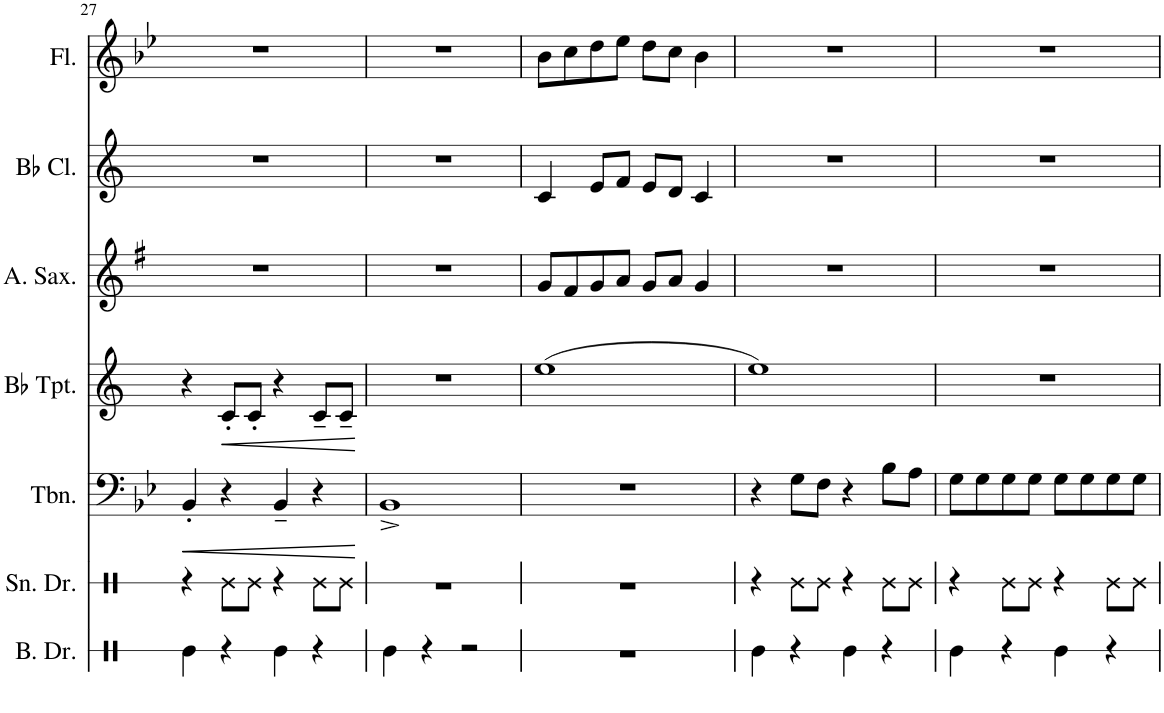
**kern	**kern	**kern	**dynam	**kern	**dynam	**kern	**kern	**kern
*part7	*part6	*part5	*part5	*part4	*part4	*part3	*part2	*part1
*staff7	*staff6	*staff5	*staff5	*staff4	*staff4	*staff3	*staff2	*staff1
*I"Bass Drum	*I"Snare Drum	*I"Trombone	*	*I"Bb Trumpet	*	*I"Alto Saxophone	*I"Bb Clarinet	*I"Flute
*I'B. Dr.	*I'Sn. Dr.	*I'Tbn.	*	*I'Bb Tpt.	*	*I'A. Sax.	*I'Bb Cl.	*I'Fl.
!!LO:PB:g=z
*clefX	*clefX	*clefF4	*	*clefG2	*	*clefG2	*clefG2	*clefG2
*	*	*	*	*Trd1c2	*	*Trd5c9	*Trd1c2	*
*k[]	*k[]	*k[b-e-]	*	*k[]	*	*k[f#]	*k[]	*k[b-e-]
*M4/4	*M4/4	*M4/4	*	*M4/4	*	*M4/4	*M4/4	*M4/4
=27	=27	=27	=27	=27	=27	=27	=27	=27
!	!	!	!LO:HP:b	!	!	!	!	!
4Re\	4r	4BB-'/	<	4r	.	1r	1r	1r
!	!	!	!	!	!LO:HP:b	!	!	!
4r	8Re\L	4r	.	8c'/L	<	.	.	.
.	8Re\J	.	.	8c'/J	.	.	.	.
4Re\	4r	4BB-~/	.	4r	.	.	.	.
4r	8Re\L	4r	.	8c~/L	.	.	.	.
.	8Re\J	.	.	8c~/J	.	.	.	.
.	.	.	[	.	[	.	.	.
=28	=28	=28	=28	=28	=28	=28	=28	=28
4Re\	1r	1BB-^	.	1r	.	1r	1r	1r
4r	.	.	.	.	.	.	.	.
2r	.	.	.	.	.	.	.	.
=29	=29	=29	=29	=29	=29	=29	=29	=29
1r	1r	1r	.	(1ee	.	8g/L	4c/	8b-\L
.	.	.	.	.	.	8f#/	.	8cc\
.	.	.	.	.	.	8g/	8e/L	8dd\
.	.	.	.	.	.	8a/J	8f/J	8ee-\J
.	.	.	.	.	.	8g/L	8e/L	8dd\L
.	.	.	.	.	.	8a/J	8d/J	8cc\J
.	.	.	.	.	.	4g/	4c/	4b-\
=30	=30	=30	=30	=30	=30	=30	=30	=30
4Re\	4r	4r	.	1ee)	.	1r	1r	1r
4r	8Re\L	8G\L	.	.	.	.	.	.
.	8Re\J	8F\J	.	.	.	.	.	.
4Re\	4r	4r	.	.	.	.	.	.
4r	8Re\L	8B-\L	.	.	.	.	.	.
.	8Re\J	8A\J	.	.	.	.	.	.
=31	=31	=31	=31	=31	=31	=31	=31	=31
4Re\	4r	8G\L	.	1r	.	1r	1r	1r
.	.	8G\	.	.	.	.	.	.
4r	8Re\L	8G\	.	.	.	.	.	.
.	8Re\J	8G\J	.	.	.	.	.	.
4Re\	4r	8G\L	.	.	.	.	.	.
.	.	8G\	.	.	.	.	.	.
4r	8Re\L	8G\	.	.	.	.	.	.
.	8Re\J	8G\J	.	.	.	.	.	.
=	=	=	=	=	=	=	=	=
*-	*-	*-	*-	*-	*-	*-	*-	*-
